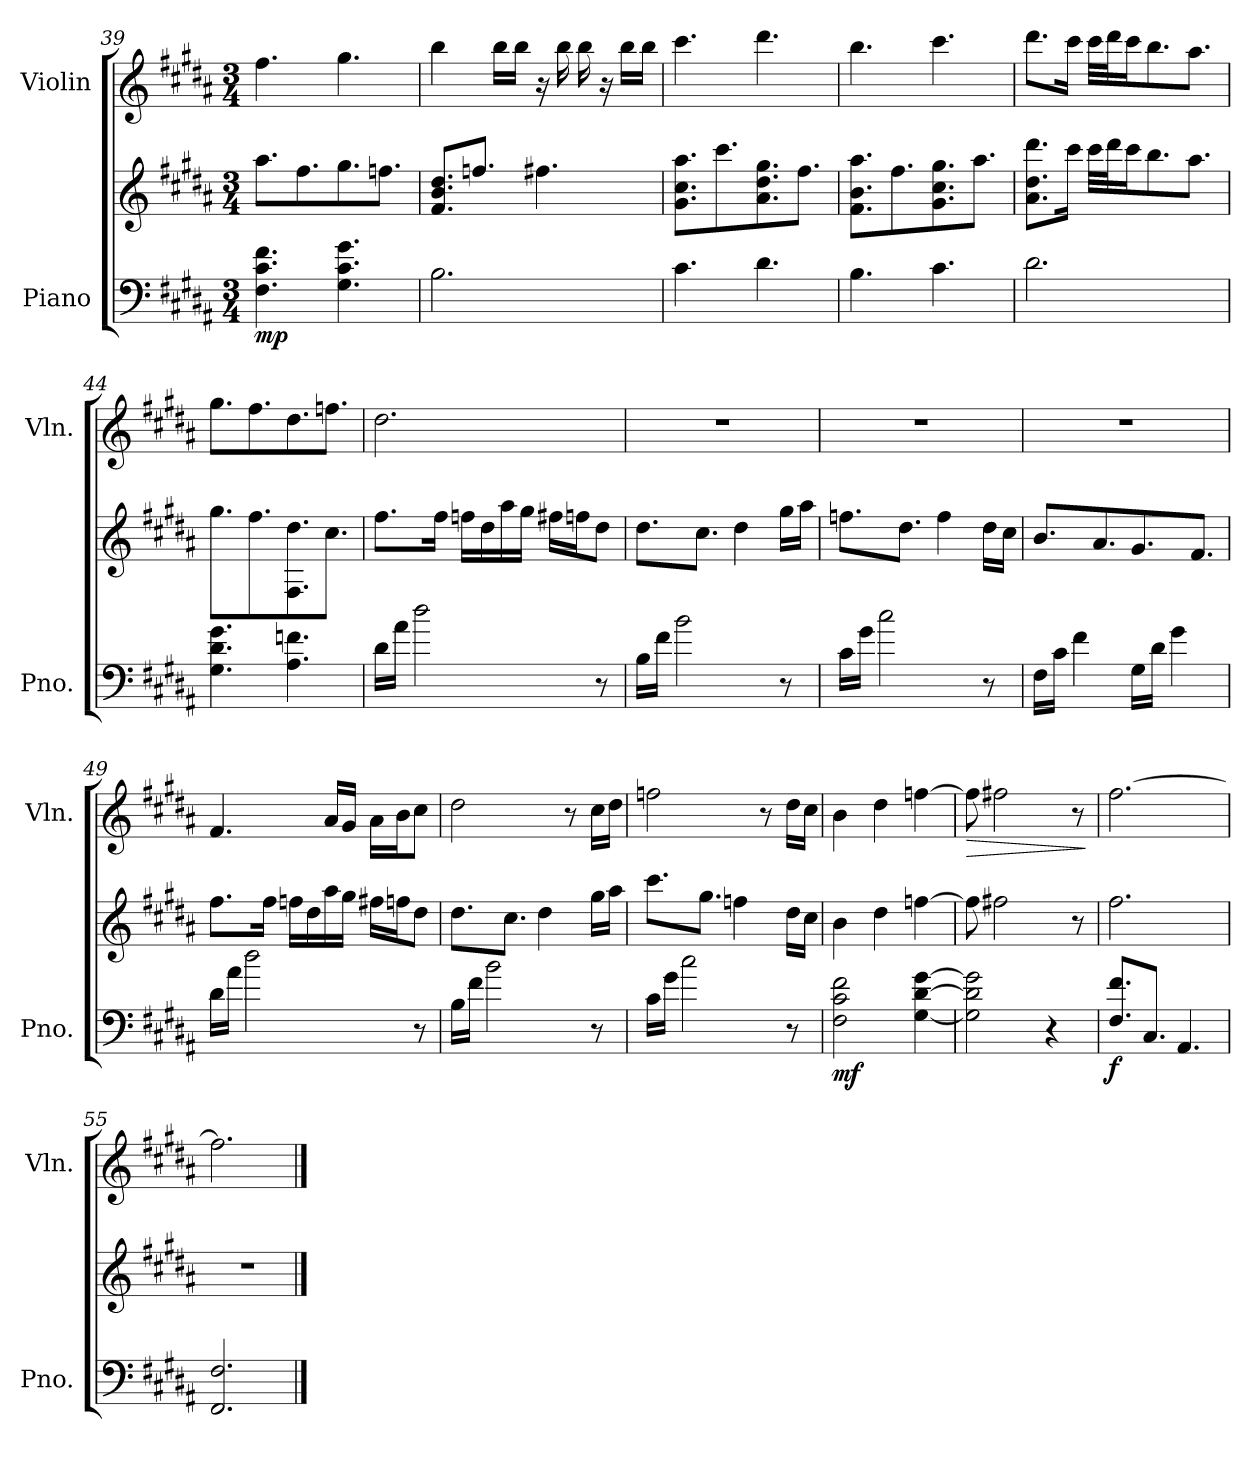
**kern	**kern	**dynam	**kern	**dynam
*part2	*part2	*part2	*part1	*part1
*staff3	*staff2	*staff2/3	*staff1	*staff1
*I"Piano	*	*	*I"Violin	*
*I'Pno.	*	*	*I'Vln.	*
*clefF4	*clefG2	*	*clefG2	*
*k[f#c#g#d#a#]	*k[f#c#g#d#a#]	*	*k[f#c#g#d#a#]	*
*B:	*B:	*	*B:	*
*M3/4	*M3/4	*	*M3/4	*
=39	=39	=39	=39	=39
!	!	!LO:DY:b=2	!	!
4.F#\ 4.c#\ 4.f#\	8.aa#\L	mp	4.ff#\	.
.	8.ff#\	.	.	.
4.G#\ 4.c#\ 4.g#\	8.gg#\	.	4.gg#\	.
.	8.ffn\J	.	.	.
!!LO:LB:g=z
=40	=40	=40	=40	=40
2.B\	8.f#/ 8.b/ 8.dd#/L	.	4bb\	.
.	8.ffn/J	.	.	.
.	.	.	16bb\LL	.
.	.	.	16bb\JJ	.
.	4.ff#X\	.	16r	.
.	.	.	16bb\	.
.	.	.	16bb\	.
.	.	.	16r	.
.	.	.	16bb\LL	.
.	.	.	16bb\JJ	.
=41	=41	=41	=41	=41
4.c#\	8.g#\ 8.cc#\ 8.aa#\L	.	4.ccc#\	.
.	8.ccc#\	.	.	.
4.d#\	8.a#\ 8.dd#\ 8.gg#\	.	4.ddd#\	.
.	8.ff#\J	.	.	.
=42	=42	=42	=42	=42
4.B\	8.f#\ 8.b\ 8.aa#\L	.	4.bb\	.
.	8.ff#\	.	.	.
4.c#\	8.g#\ 8.cc#\ 8.gg#\	.	4.ccc#\	.
.	8.aa#\J	.	.	.
=43	=43	=43	=43	=43
2.d#\	8.a#\ 8.dd#\ 8.ddd#\L	.	8.ddd#\L	.
.	16ccc#\Jk	.	16ccc#\Jk	.
.	32ccc#\LLL	.	32ccc#\LLL	.
.	32ddd#\J	.	32ddd#\J	.
.	16ccc#\J	.	16ccc#\J	.
.	8.bb\	.	8.bb\	.
.	8.aa#\J	.	8.aa#\J	.
=44	=44	=44	=44	=44
4.G#\ 4.d#\ 4.g#\	8.gg#\L	.	8.gg#\L	.
.	8.ff#\	.	8.ff#\	.
4.A#\ 4.fn\	8.F#\ 8.dd#\	.	8.dd#\	.
.	8.cc#\J	.	8.ffn\J	.
!!LO:LB:g=z
=45	=45	=45	=45	=45
16d#\LL	8.ff#\L	.	2.dd#\	.
16a#\JJ	.	.	.	.
2dd#\	.	.	.	.
.	16ff#\Jk	.	.	.
.	16ffn\LL	.	.	.
.	16dd#\	.	.	.
.	16aa#\	.	.	.
.	16gg#\JJ	.	.	.
.	16ff#X\LL	.	.	.
.	16ffn\J	.	.	.
8r	8dd#\J	.	.	.
=46	=46	=46	=46	=46
16B\LL	8.dd#\L	.	2.r	.
16f#\JJ	.	.	.	.
2b\	.	.	.	.
.	8.cc#\J	.	.	.
.	4dd#\	.	.	.
8r	16gg#\LL	.	.	.
.	16aa#\JJ	.	.	.
=47	=47	=47	=47	=47
16c#\LL	8.ffn\L	.	2.r	.
16g#\JJ	.	.	.	.
2cc#\	.	.	.	.
.	8.dd#\J	.	.	.
.	4ff\	.	.	.
8r	16dd#\LL	.	.	.
.	16cc#\JJ	.	.	.
=48	=48	=48	=48	=48
16F#\LL	8.b/L	.	2.r	.
16c#\JJ	.	.	.	.
4f#\	.	.	.	.
.	8.a#/	.	.	.
16G#\LL	8.g#/	.	.	.
16d#\JJ	.	.	.	.
4g#\	.	.	.	.
.	8.f#/J	.	.	.
!!LO:PB:g=z
=49	=49	=49	=49	=49
16d#\LL	8.ff#\L	.	4.f#/	.
16a#\JJ	.	.	.	.
2dd#\	.	.	.	.
.	16ff#\Jk	.	.	.
.	16ffn\LL	.	.	.
.	16dd#\	.	.	.
.	16aa#\	.	16a#/LL	.
.	16gg#\JJ	.	16g#/JJ	.
.	16ff#X\LL	.	16a#\LL	.
.	16ffn\J	.	16b\J	.
8r	8dd#\J	.	8cc#\J	.
=50	=50	=50	=50	=50
16B\LL	8.dd#\L	.	2dd#\	.
16f#\JJ	.	.	.	.
2b\	.	.	.	.
.	8.cc#\J	.	.	.
.	4dd#\	.	.	.
.	.	.	8r	.
8r	16gg#\LL	.	16cc#\LL	.
.	16aa#\JJ	.	16dd#\JJ	.
=51	=51	=51	=51	=51
16c#\LL	8.ccc#\L	.	2ffn\	.
16g#\JJ	.	.	.	.
2cc#\	.	.	.	.
.	8.gg#\J	.	.	.
.	4ffn\	.	.	.
.	.	.	8r	.
8r	16dd#\LL	.	16dd#\LL	.
.	16cc#\JJ	.	16cc#\JJ	.
=52	=52	=52	=52	=52
!	!	!LO:DY:b=2	!	!
2F#\ 2c#\ 2f#\	4b\	mf	4b\	.
.	4dd#\	.	4dd#\	.
[4G#\ [4d#\ [4g#\	[4ffn\	.	[4ffn\	.
=53	=53	=53	=53	=53
!	!	!	!	!LO:HP:b
2G#\] 2d#\] 2g#\]	8ff\]	.	8ff\]	>
.	2ff#X\	.	2ff#X\	.
4r	.	.	.	.
.	8r	.	8r	.
.	.	.	.	]
!!LO:LB:g=z
=54	=54	=54	=54	=54
!	!	!LO:DY:b=2	!	!
8.F#/ 8.f#/L	2.ff#\	f	[2.ff#\	.
8.C#/J	.	.	.	.
4.AA#/	.	.	.	.
=55	=55	=55	=55	=55
2.FF#/ 2.F#/	2.r	.	2.ff#\]	.
==	==	==	==	==
*-	*-	*-	*-	*-
